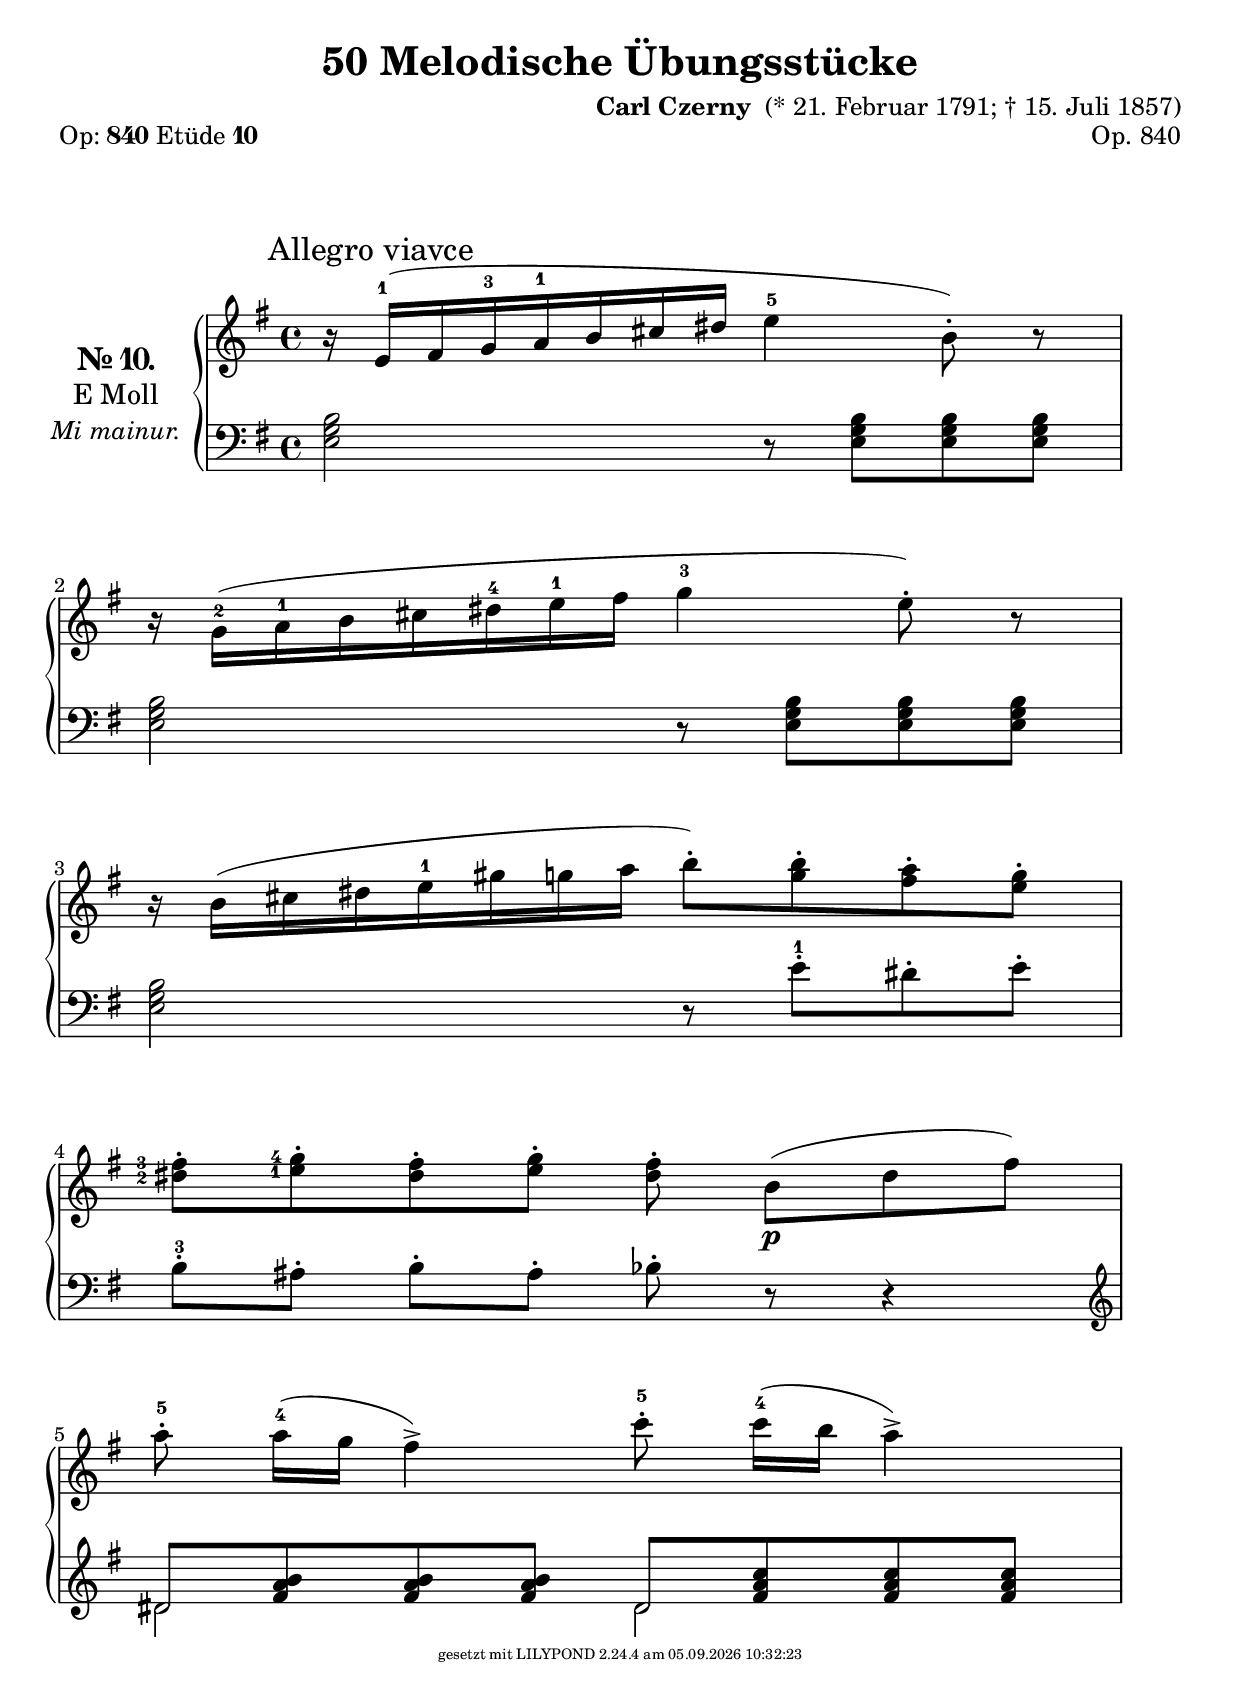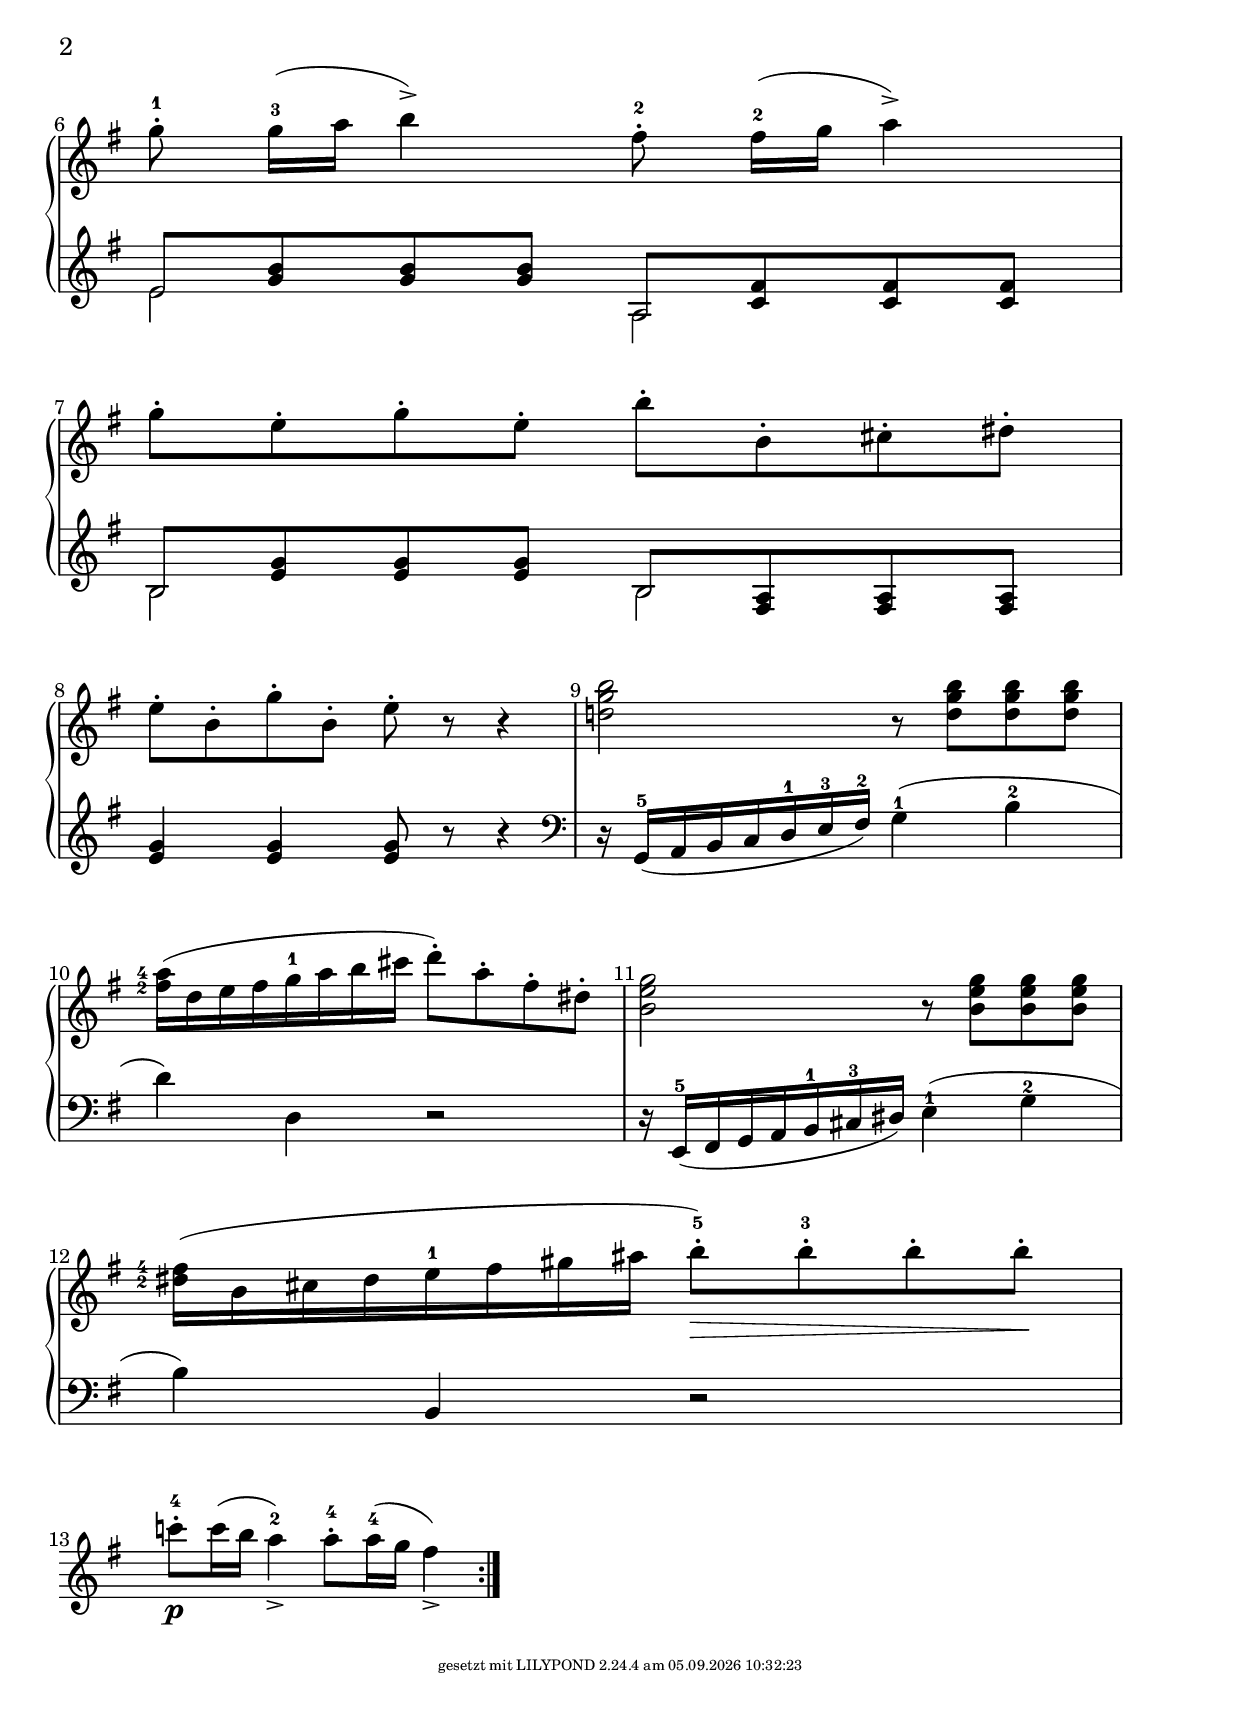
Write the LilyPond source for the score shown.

\version "2.19.37"

\language "deutsch"

\include "Papier+Layout.ly"
exercise ="10"

\header {
  composer            =       \markup { \bold "Carl Czerny" " (* 21. Februar 1791; † 15. Juli 1857)" }
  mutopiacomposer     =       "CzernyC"

  title               =       "50 Melodische Übungsstücke" %"50 Melodische Übungsstücke"
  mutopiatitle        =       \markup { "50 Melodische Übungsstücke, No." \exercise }

  opus                =       "Op. 840"
  piece               =       \markup { "Op:" \number \tiny 840 "Etüde" \number \tiny \exercise }
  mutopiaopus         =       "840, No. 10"

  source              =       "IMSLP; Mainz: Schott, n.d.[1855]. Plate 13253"
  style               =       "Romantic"
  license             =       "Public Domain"
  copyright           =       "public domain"
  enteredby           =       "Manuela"
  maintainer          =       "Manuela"
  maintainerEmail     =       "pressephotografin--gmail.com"
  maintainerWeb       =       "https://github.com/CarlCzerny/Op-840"
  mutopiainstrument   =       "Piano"
}

\paper {
  left-margin = #10
  system-system-spacing.basic-distance = #8
  min-systems-per-page = #6
  top-margin = #10
}

RH= \relative c' {
  \time 4/4
  \key g \major
  \set Staff.explicitKeySignatureVisibility = #end-of-line-invisible
  \set Timing.beamExceptions = #'()
  \set Timing.baseMoment = #(ly:make-moment 1/8)
  \set Staff.beatStructure = #'(4 )  %% abhängig vom Takt
  \set fingeringOrientations = #'(left)     %% für Akkorde!
  \override Fingering.direction = #UP      %% für Einzelnoten!
  \override Fingering.padding = #0.8
  \override Fingering.staff-padding = #'()
  \override Fingering.avoid-slur = #'inside
  \override Slur.direction = #UP
  \mark \markup "Allegro viavce"

  \once \override Slur.positions = #'(2 . -2)
  r16 e-1 ( fis g-3 a-1 h cis dis e4-5 h8-. ) r
  r16 g-2 ( a-1 h cis dis-4 e-1 fis g4-3 e8-. ) r
  r16 h ( cis dis e-1 gis g a h8-. ) < g h >-. < fis a >-. < e g >-.
  < dis-2 fis-3 >-. < e-1 g-4 >-. < dis fis >-. < e g >-. < dis fis >-.
  h [ ( \p dis fis ) ]
  a8-5-.\noBeam a16-4 ( g fis4-> ) c'8-5-.\noBeam c16-4 ( h a4-> )
  g8-1-.\noBeam g16-3 ( a h4-> ) fis8-2-.\noBeam fis16-2 ( g a4-> )
  g8-. e-. g-. e-. h'-. h,-. cis-. dis-.
  e8-. h-. g'-. h,-. e-. r r4
  < d! g h >2 r8 q q q
  < fis -2 a-4 >16 ( d e fis g-1 a h cis d8-. ) a-. fis-. dis-.
  < h e g >2 r8 q q q
  < dis-2 fis-4 >16 ( h cis dis e-1 fis gis ais h8-5-.\> ) h-3-. h-. h-.\!
  c!-4-. \p c16 ( h a4-2_> ) a8-4-. a16-4 ( g fis4_> )

  \key e \major

  \bar ":..:"
}

LH = \relative c {
  \clef bass
  \key g \major
  \set Staff.explicitKeySignatureVisibility = #end-of-line-invisible
  \set fingeringOrientations = #'(left) %% für Akkorde!
  \override Fingering.direction = #UP  %% für Einzelnoten!
  \override Fingering.padding = #0.2
  \override Fingering.staff-padding = #'()
  \override Fingering.avoid-slur = #'inside
  %\override Slur.direction = #UP
  \set Timing.beamExceptions = #'()
  \set Timing.baseMoment = #(ly:make-moment 1/8)
  \set Staff.beatStructure = #'(2 2 )  %% abhängig vom Takt
  < e g h >2 r8 q q q
  < e g h >2 r8 q q q
  < e g h >2 r8 e'-1-. dis-. e-.
  h-3-. ais-. h-. ais-. b-. r r4
  \clef treble
  <<
    {
      \voiceOne
      \mergeDifferentlyHeadedOn
      \mergeDifferentlyDottedOn
      \set fingeringOrientations = #'(left)   %% Akkorde
      \override Fingering.direction = #UP %% Einzelnoten
      \override Fingering.padding = #0.2
      \override Fingering.staff-padding = #'()
      \override Fingering.avoid-slur = #'inside
      \override Slur.direction = #UP
      \set Timing.beamExceptions = #'()
      \set Timing.baseMoment = #(ly:make-moment 1/8)
      \set Staff.beatStructure = #'(4 4 )  %% abhängig vom Takt
      dis8 < fis a h > q q dis < fis a c > q q
      e < g h > q q a, < c fis > q q
      h < e g > q q h < fis a > q q
    } \\ {
      \voiceTwo
      \set fingeringOrientations = #'(left)   %% Akkorde
      \override Fingering.direction = #DOWN %% Einzelnoten
      \override Fingering.padding = #0.2
      \override Fingering.staff-padding = #'()
      \override Fingering.avoid-slur = #'inside
      \override Slur.direction = #DOWN
      \set Timing.beamExceptions = #'()
      \set Timing.baseMoment = #(ly:make-moment 1/8)
      \set Staff.beatStructure = #'(4 4 )  %% abhängig vom Takt
      dis'2 dis e a, h h
    }
  >>
  < e g >4 q < e g >8 r r4
  \clef bass
  r16 g,,-5 ( a h c d-1 e-3 fis-2 ) g4-1 ( h-2
  d ) d, r2
  r16 e,-5 ( fis g a h-1 cis-3 dis ) e4-1 ( g-2
  h ) h, r2
  \key e \major
  <<



    %d4\rest_\markup "D.C. sino al fine."

  >>
}

\score
{
  \new PianoStaff \with {
    instrumentName = \markup {
      \center-column {
        \line {
          \bold \huge { "№" }
          \number 10.
        }
        \line \large { E Moll }
        \italic \line { Mi mainur. }
      }
    }
    shortInstrumentName = ""
  }
  <<
    \new Staff="Discant"
    \with
    {
      \consists "Bar_number_engraver"
      \override BarNumber.padding = #0
      \override BarNumber.self-alignment-X = #CENTER
      \override BarNumber.break-visibility = #end-of-line-invisible
      \override Slur.outside-staff-priority = #150
    }
    {
      <<
        \RH
      >>
    }
    \new Staff="Bass" {
      \LH
    }
  >>
  \layout {
    indent = #25
    ragged-last-bottom = ##t
    ragged-last = ##t
    ragged-right = ##f
    ragged-bottom = ##t
    line-width = #180
  }
  \midi { }
}
